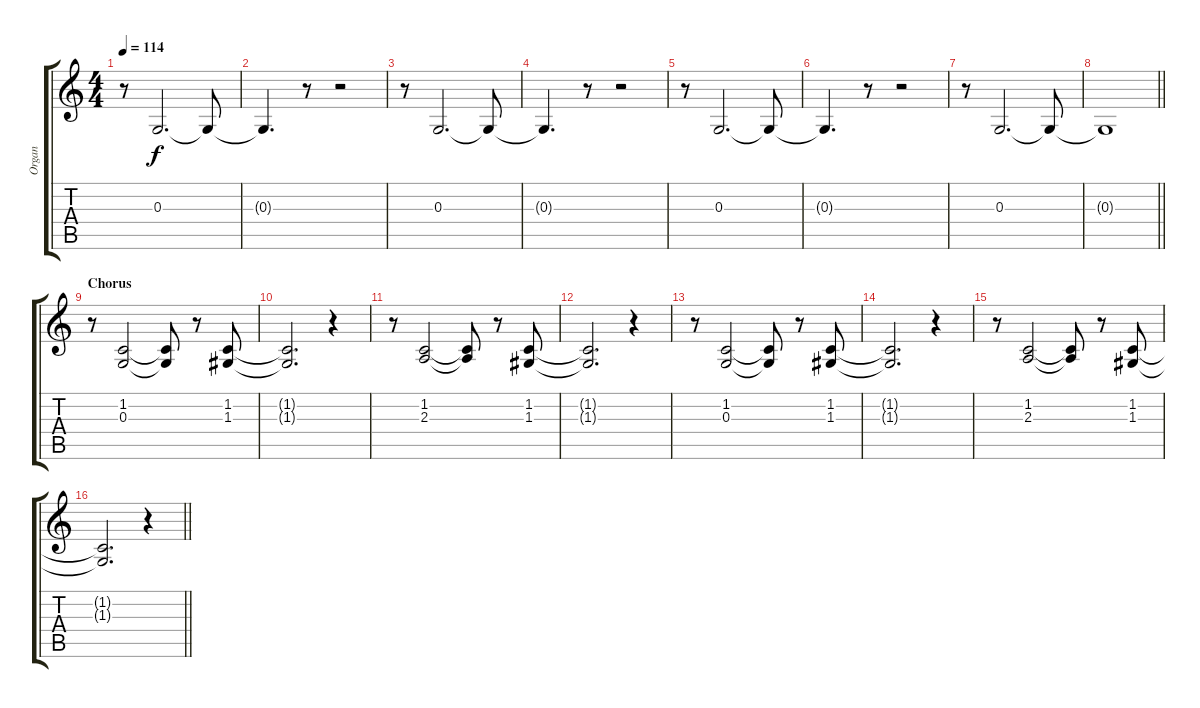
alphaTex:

\track ("Organ" "Organ") {instrument drawbarorgan}
\staff {score tabs}
\tuning (E4 B3 G3 D3 A2 E2) {hide}
\ts (4 4)
\tempo 114
\clef g2
\ks c
r.8{dy f volume 4} 0.3.2{d volume 7} 0.3{t}.8 |
0.3{t}.4{d} r.8 r.2 |
r.8{volume 4} 0.3.2{d volume 7} 0.3{t}.8 |
0.3{t}.4{d} r.8 r.2 |
r.8{volume 4} 0.3.2{d volume 7} 0.3{t}.8 |
0.3{t}.4{d} r.8 r.2 |
r.8{volume 4} 0.3.2{d volume 7} 0.3{t}.8 |
\barLineRight lightlight
0.3{t}.1 |
\section ("" "Chorus")
r.8{volume 7} (1.2 0.3).2 (1.2{t} 0.3{t}).8 r.8 (1.2 1.3).8 |
(1.2{t} 1.3{t}).2{d} r.4 |
r.8 (1.2 2.3).2 (1.2{t} 2.3{t}).8 r.8 (1.2 1.3).8 |
(1.2{t} 1.3{t}).2{d} r.4 |
r.8 (1.2 0.3).2 (1.2{t} 0.3{t}).8 r.8 (1.2 1.3).8 |
(1.2{t} 1.3{t}).2{d} r.4 |
r.8 (1.2 2.3).2 (1.2{t} 2.3{t}).8 r.8 (1.2 1.3).8 |
\barLineRight lightlight
(1.2{t} 1.3{t}).2{d} r.4
